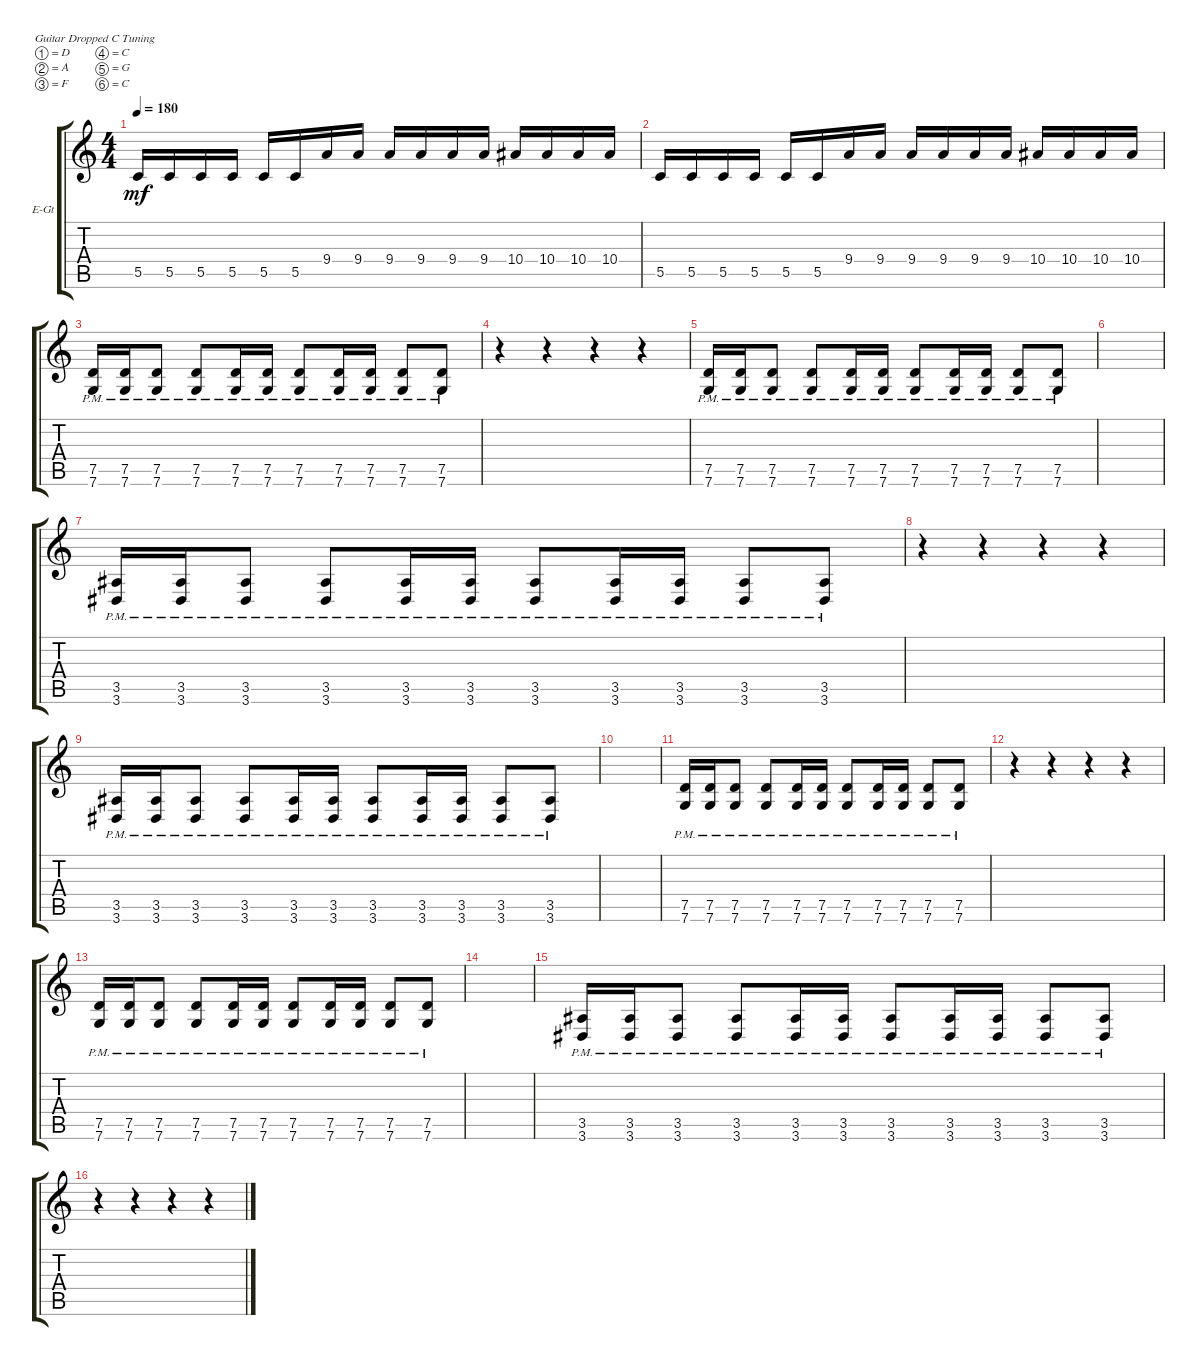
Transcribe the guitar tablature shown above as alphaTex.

\defaultSystemsLayout 4
\bracketExtendMode groupsimilarinstruments
\firstSystemTrackNameOrientation horizontal
\otherSystemsTrackNameOrientation horizontal
\track ("Electric Guitar" "E-Gt") {instrument distortionguitar}
\staff {score tabs}
\tuning (D4 A3 F3 C3 G2 C2)
\ts (4 4)
\tempo 180
\clef g2
\ks c
5.5.16{dy mf} 5.5.16 5.5.16 5.5.16 5.5.16 5.5.16 9.4.16 9.4.16 9.4.16 9.4.16 9.4.16 9.4.16 10.4.16 10.4.16 10.4.16 10.4.16 |
5.5.16 5.5.16 5.5.16 5.5.16 5.5.16 5.5.16 9.4.16 9.4.16 9.4.16 9.4.16 9.4.16 9.4.16 10.4.16 10.4.16 10.4.16 10.4.16 |
(7.6{pm} 7.5{pm}).16 (7.6{pm} 7.5{pm}).16 (7.6{pm} 7.5{pm}).8 (7.6{pm} 7.5{pm}).8 (7.6{pm} 7.5{pm}).16 (7.6{pm} 7.5{pm}).16 (7.6{pm} 7.5{pm}).8 (7.6{pm} 7.5{pm}).16 (7.6{pm} 7.5{pm}).16 (7.6{pm} 7.5{pm}).8 (7.6{pm} 7.5{pm}).8 |
r.4 r.4 r.4 r.4 |
(7.6{pm} 7.5{pm}).16 (7.6{pm} 7.5{pm}).16 (7.6{pm} 7.5{pm}).8 (7.6{pm} 7.5{pm}).8 (7.6{pm} 7.5{pm}).16 (7.6{pm} 7.5{pm}).16 (7.6{pm} 7.5{pm}).8 (7.6{pm} 7.5{pm}).16 (7.6{pm} 7.5{pm}).16 (7.6{pm} 7.5{pm}).8 (7.6{pm} 7.5{pm}).8 |
|
(3.6{pm} 3.5{pm}).16 (3.6{pm} 3.5{pm}).16 (3.6{pm} 3.5{pm}).8 (3.6{pm} 3.5{pm}).8 (3.6{pm} 3.5{pm}).16 (3.6{pm} 3.5{pm}).16 (3.6{pm} 3.5{pm}).8 (3.6{pm} 3.5{pm}).16 (3.6{pm} 3.5{pm}).16 (3.6{pm} 3.5{pm}).8 (3.6{pm} 3.5{pm}).8 |
r.4 r.4 r.4 r.4 |
(3.6{pm} 3.5{pm}).16 (3.6{pm} 3.5{pm}).16 (3.6{pm} 3.5{pm}).8 (3.6{pm} 3.5{pm}).8 (3.6{pm} 3.5{pm}).16 (3.6{pm} 3.5{pm}).16 (3.6{pm} 3.5{pm}).8 (3.6{pm} 3.5{pm}).16 (3.6{pm} 3.5{pm}).16 (3.6{pm} 3.5{pm}).8 (3.6{pm} 3.5{pm}).8 |
|
(7.6{pm} 7.5{pm}).16 (7.6{pm} 7.5{pm}).16 (7.6{pm} 7.5{pm}).8 (7.6{pm} 7.5{pm}).8 (7.6{pm} 7.5{pm}).16 (7.6{pm} 7.5{pm}).16 (7.6{pm} 7.5{pm}).8 (7.6{pm} 7.5{pm}).16 (7.6{pm} 7.5{pm}).16 (7.6{pm} 7.5{pm}).8 (7.6{pm} 7.5{pm}).8 |
r.4 r.4 r.4 r.4 |
(7.6{pm} 7.5{pm}).16 (7.6{pm} 7.5{pm}).16 (7.6{pm} 7.5{pm}).8 (7.6{pm} 7.5{pm}).8 (7.6{pm} 7.5{pm}).16 (7.6{pm} 7.5{pm}).16 (7.6{pm} 7.5{pm}).8 (7.6{pm} 7.5{pm}).16 (7.6{pm} 7.5{pm}).16 (7.6{pm} 7.5{pm}).8 (7.6{pm} 7.5{pm}).8 |
|
(3.6{pm} 3.5{pm}).16 (3.6{pm} 3.5{pm}).16 (3.6{pm} 3.5{pm}).8 (3.6{pm} 3.5{pm}).8 (3.6{pm} 3.5{pm}).16 (3.6{pm} 3.5{pm}).16 (3.6{pm} 3.5{pm}).8 (3.6{pm} 3.5{pm}).16 (3.6{pm} 3.5{pm}).16 (3.6{pm} 3.5{pm}).8 (3.6{pm} 3.5{pm}).8 |
r.4 r.4 r.4 r.4
